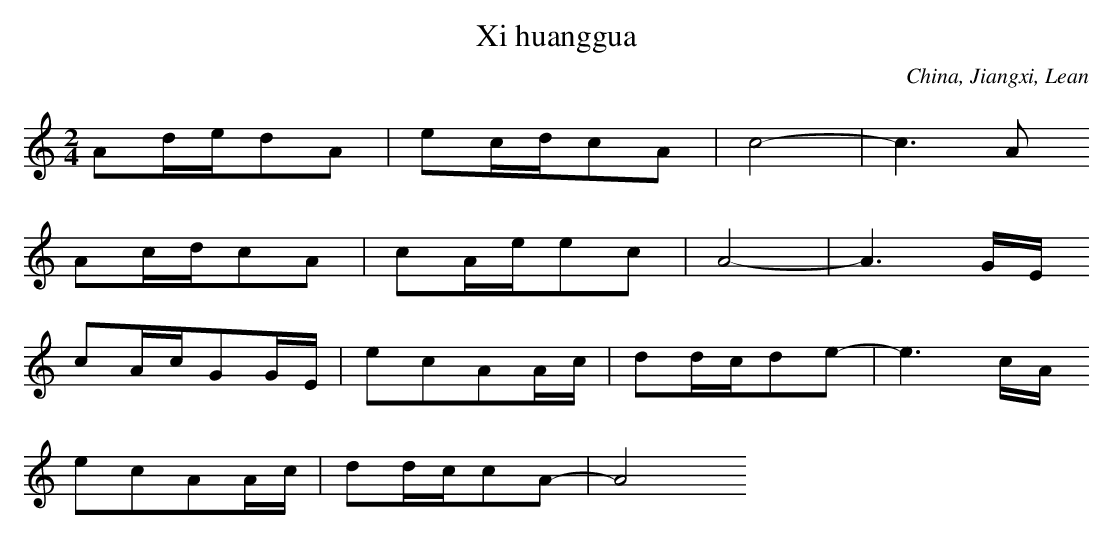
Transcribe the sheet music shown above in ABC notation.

X:1
T: Xi huanggua
O: China, Jiangxi, Lean
M: 2/4
L: 1/16
K: C
A2ded2A2 | e2cdc2A2 | c8- | c6A2
A2cdc2A2 | c2Aee2c2 | A8- | A6GE
c2AcG2GE | e2c2A2Ac | d2dcd2e2- | e6cA
e2c2A2Ac | d2dcc2A2- | A8
